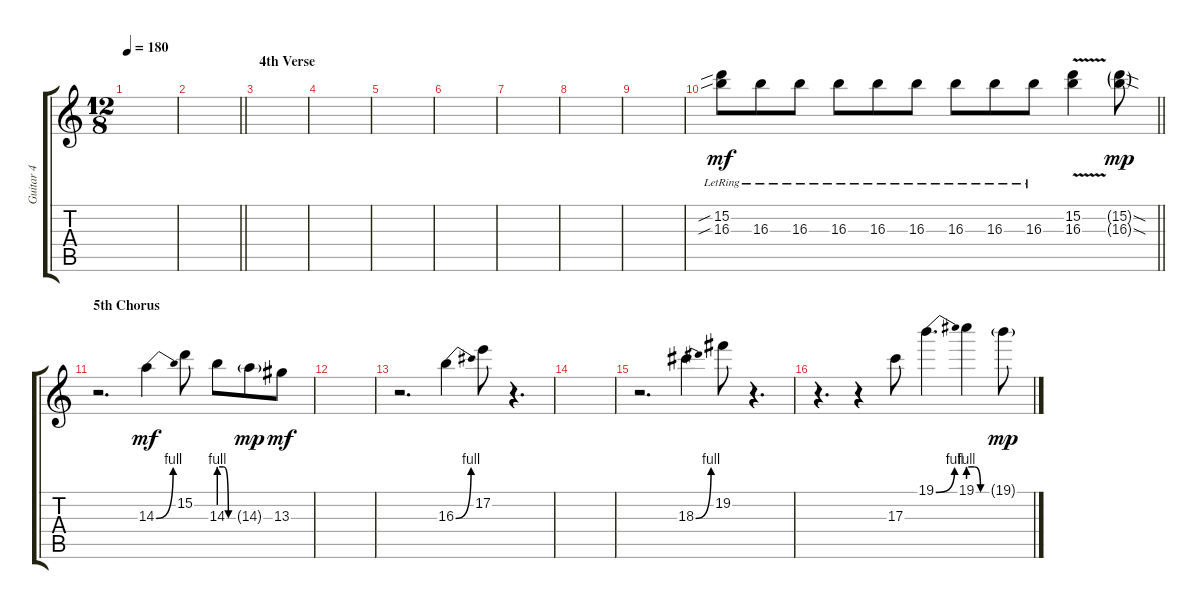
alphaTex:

\track ("Guitar 4" "Guitar 4") {instrument distortionguitar}
\staff {score tabs}
\tuning (E4 B3 G3 D3 A2 E2) {hide}
\ts (12 8)
\tempo 180
\clef g2
\ks c
|
\barLineRight lightlight
|
\section ("" "4th Verse")
|
|
|
|
|
|
|
\barLineRight lightlight
(15.2{sib lr} 16.3{sib lr}).8{dy mf} 16.3{lr}.8 16.3{lr}.8 16.3{lr}.8 16.3{lr}.8 16.3{lr}.8 16.3{lr}.8 16.3{lr}.8 16.3{lr}.8 (15.2{v} 16.3).4 (15.2{sod g} 16.3{sod g}).8{dy mp} |
\section ("" "5th Chorus")
r.2{d} 14.3{be (bend 0 0 60 4)}.4{dy mf} 15.2.8 14.3{be (custom 0 4 20 4 40 0 60 0)}.8 14.3{g}.8{dy mp} 13.3.8{dy mf} |
|
r.2{d} 16.3{be (bend 0 0 60 4)}.4 17.2.8 r.4{d} |
|
r.2{d} 18.3{be (bend 0 0 60 4)}.4 19.2.8 r.4{d} |
r.4{d} r.4 17.3.8 19.1{be (bend 0 0 60 4)}.4{d} 19.1{be (custom 0 4 20 4 40 0 60 0)}.4 19.1{g}.8{dy mp}
